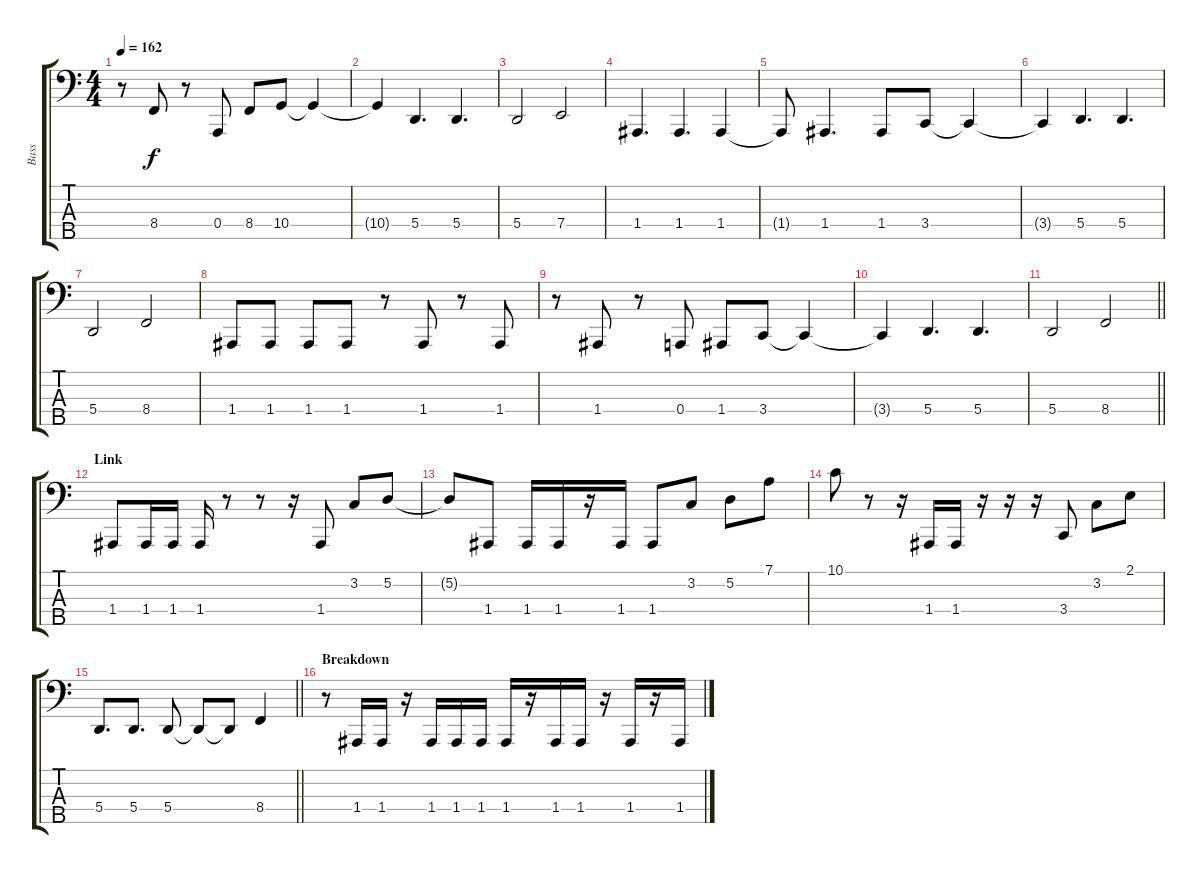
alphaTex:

\track ("Bass" "Bass") {instrument electricbasspick}
\staff {score tabs}
\tuning (D2 A1 E1 A0 E0) {hide}
\ts (4 4)
\tempo 162
\clef f4
\ks c
r.8{dy f} 8.4.8 r.8 0.4.8 8.4.8 10.4.8 10.4{t}.4 |
10.4{t}.4 5.4.4{d} 5.4.4{d} |
5.4.2 7.4.2 |
1.4.4{d} 1.4.4{d} 1.4.4 |
1.4{t}.8 1.4.4{d} 1.4.8 3.4.8 3.4{t}.4 |
3.4{t}.4 5.4.4{d} 5.4.4{d} |
5.4.2 8.4.2 |
1.4.8 1.4.8 1.4.8 1.4.8 r.8 1.4.8 r.8 1.4.8 |
r.8 1.4.8 r.8 0.4.8 1.4.8 3.4.8 3.4{t}.4 |
3.4{t}.4 5.4.4{d} 5.4.4{d} |
\barLineRight lightlight
5.4.2 8.4.2 |
\section ("" "Link")
1.4.8 1.4.16 1.4.16 1.4.16 r.8 r.8 r.16 1.4.8 3.2.8 5.2.8 |
5.2{t}.8 1.4.8 1.4.16 1.4.16 r.16 1.4.16 1.4.8 3.2.8 5.2.8 7.1.8 |
10.1.8 r.8 r.16 1.4.16 1.4.16 r.16 r.16 r.16 3.4.8 3.2.8 2.1.8 |
\barLineRight lightlight
5.4.8{d} 5.4.8{d} 5.4.8 5.4{t}.8 5.4{t}.8 8.4.4 |
\section ("" "Breakdown")
r.8 1.4.16 1.4.16 r.16 1.4.16 1.4.16 1.4.16 1.4.16 r.16 1.4.16 1.4.16 r.16 1.4.16 r.16 1.4.16
